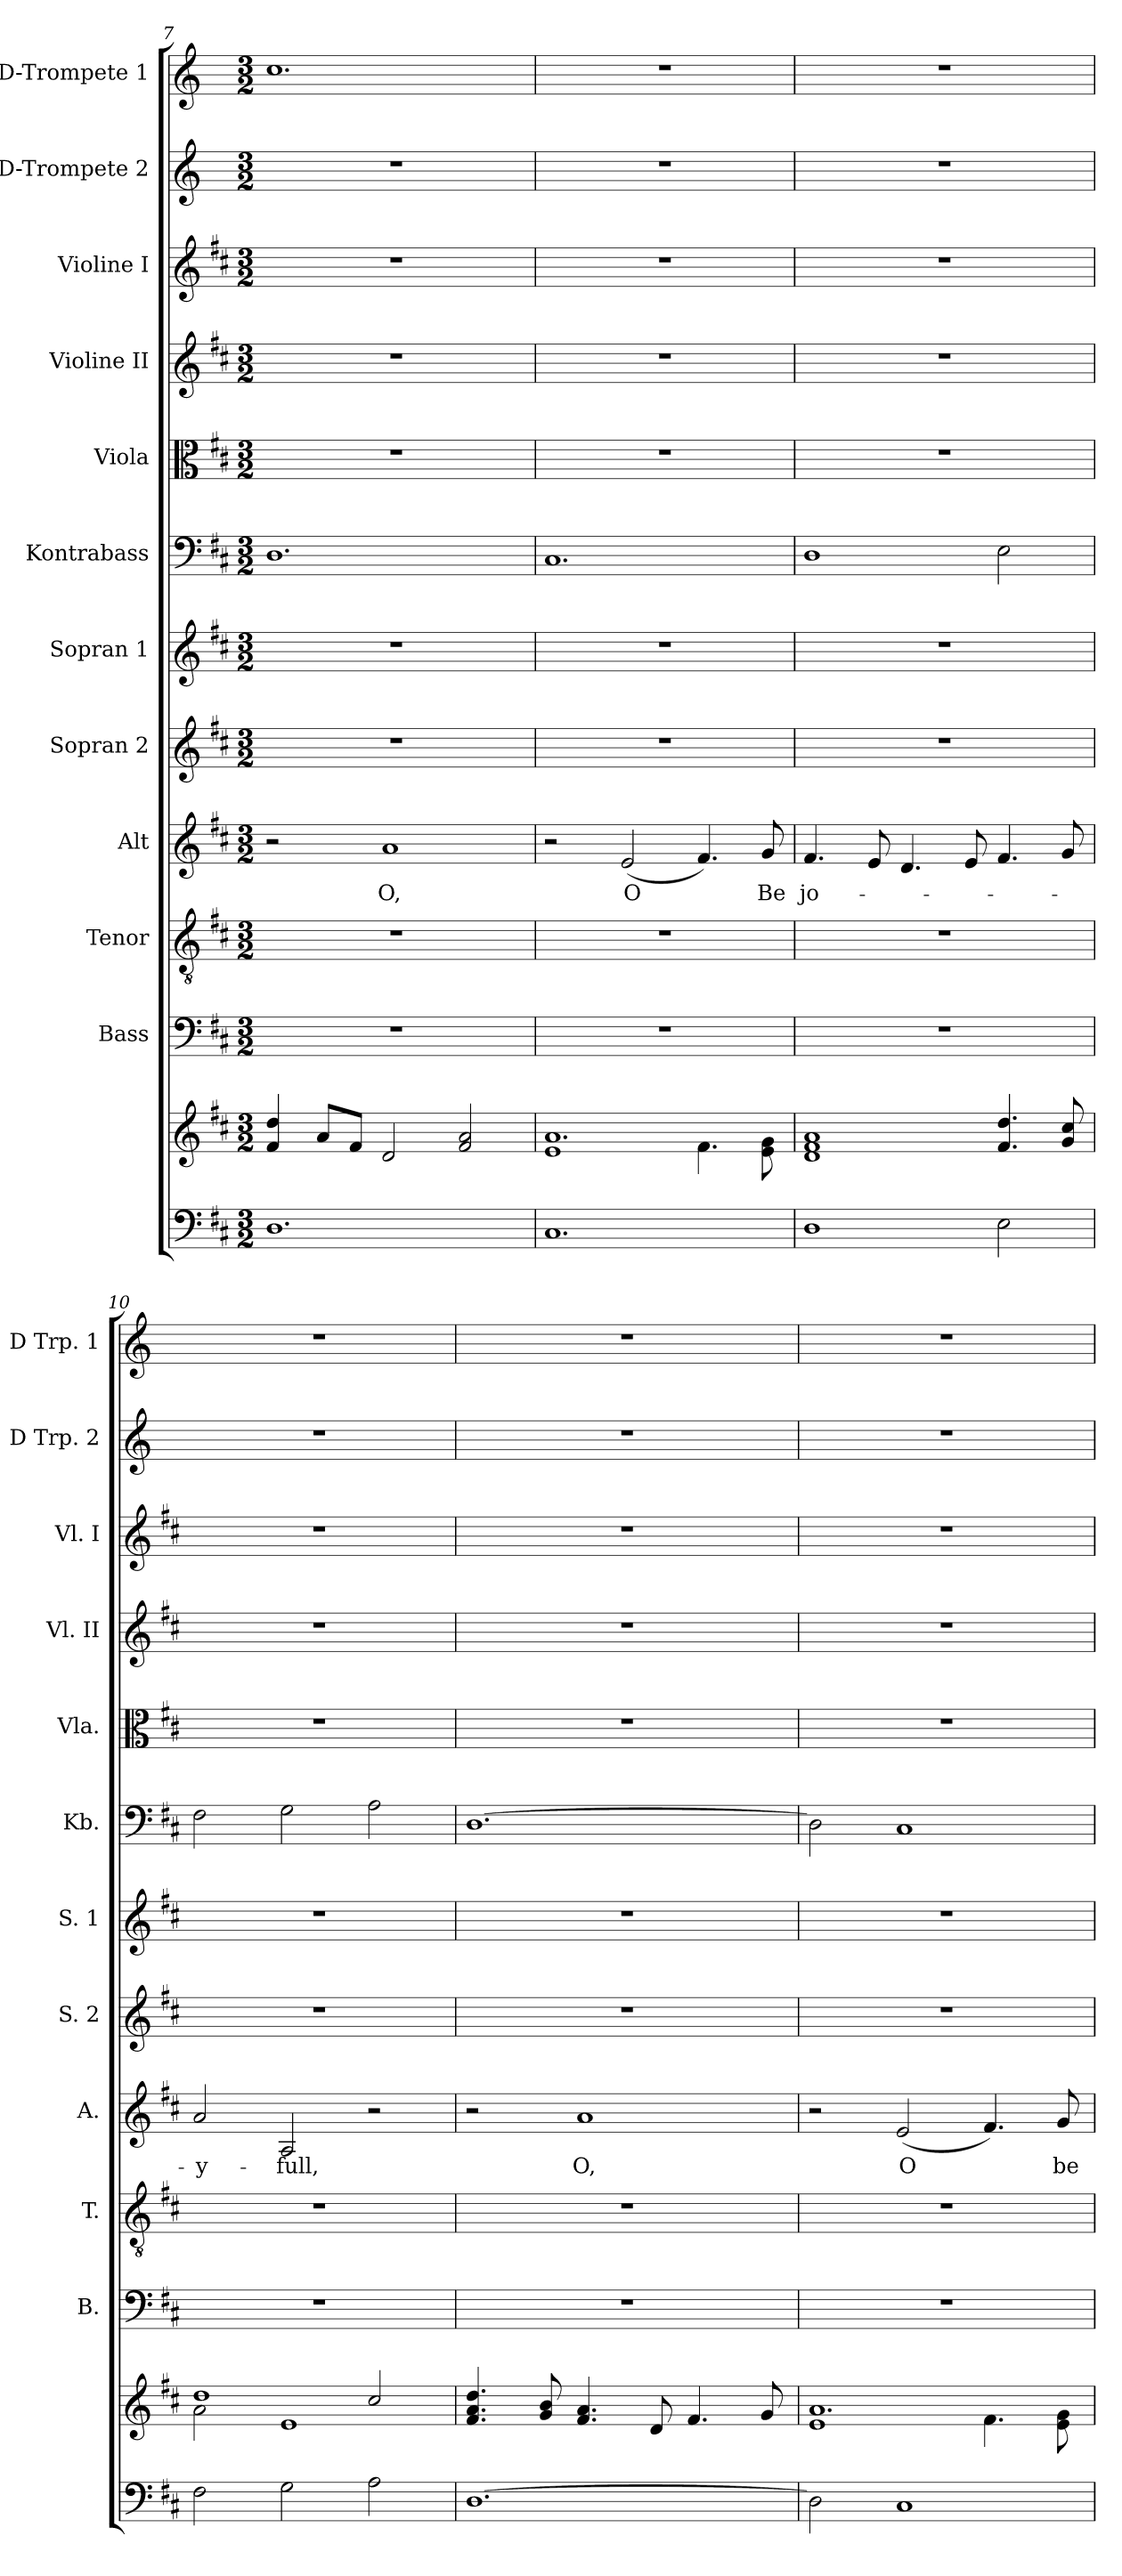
**kern	**kern	**kern	**kern	**kern	**text	**kern	**kern	**kern	**kern	**kern	**kern	**kern	**kern
*part12	*part12	*part11	*part10	*part9	*part9	*part8	*part7	*part6	*part5	*part4	*part3	*part2	*part1
*staff13	*staff12	*staff11	*staff10	*staff9	*staff9	*staff8	*staff7	*staff6	*staff5	*staff4	*staff3	*staff2	*staff1
*	*	*I"Bass	*I"Tenor	*I"Alt	*	*I"Sopran 2	*I"Sopran 1	*I"Kontrabass	*I"Viola	*I"Violine II	*I"Violine I	*I"D-Trompete 2	*I"D-Trompete 1
*	*	*I'B.	*I'T.	*I'A.	*	*I'S. 2	*I'S. 1	*I'Kb.	*I'Vla.	*I'Vl. II	*I'Vl. I	*I'D Trp. 2	*I'D Trp. 1
*clefF4	*clefG2	*clefF4	*clefGv2	*clefG2	*	*clefG2	*clefG2	*clefF4	*clefC3	*clefG2	*clefG2	*clefG2	*clefG2
*	*	*	*	*	*	*	*	*ITrd7c12	*	*	*	*ITrd1c2	*ITrd1c2
*k[f#c#]	*k[f#c#]	*k[f#c#]	*k[f#c#]	*k[f#c#]	*	*k[f#c#]	*k[f#c#]	*k[f#c#]	*k[f#c#]	*k[f#c#]	*k[f#c#]	*k[b-e-]	*k[b-e-]
*D:	*D:	*D:	*D:	*D:	*	*D:	*D:	*D:	*D:	*D:	*D:	*B-:	*B-:
*M3/2	*M3/2	*M3/2	*M3/2	*M3/2	*	*M3/2	*M3/2	*M3/2	*M3/2	*M3/2	*M3/2	*M3/2	*M3/2
=7	=7	=7	=7	=7	=7	=7	=7	=7	=7	=7	=7	=7	=7
1.D	4f#/ 4dd/	1.r	1.r	2r	.	1.r	1.r	1.DD	1.r	1.r	1.r	1.r	1.b-
.	8a/L	.	.	.	.	.	.	.	.	.	.	.	.
.	8f#/J	.	.	.	.	.	.	.	.	.	.	.	.
!	!	!	!	!	!LO:LY:b	!	!	!	!	!	!	!	!
.	2d/	.	.	1a	O,	.	.	.	.	.	.	.	.
.	2f#/ 2a/	.	.	.	.	.	.	.	.	.	.	.	.
=8	=8	=8	=8	=8	=8	=8	=8	=8	=8	=8	=8	=8	=8
*	*^	*	*	*	*	*	*	*	*	*	*	*	*
1.C#	1.a	1e	1.r	1.r	2r	.	1.r	1.r	1.CC#	1.r	1.r	1.r	1.r	1.r
!	!	!	!	!	!	!LO:LY:b	!	!	!	!	!	!	!	!
.	.	.	.	.	(<2e/	O	.	.	.	.	.	.	.	.
.	.	4.f#\	.	.	4.f#/)	.	.	.	.	.	.	.	.	.
!	!	!	!	!	!	!LO:LY:b	!	!	!	!	!	!	!	!
.	.	8e\ 8g\	.	.	8g/	Be	.	.	.	.	.	.	.	.
=9	=9	=9	=9	=9	=9	=9	=9	=9	=9	=9	=9	=9	=9	=9
!	!	!	!	!	!	!LO:LY:b	!	!	!	!	!	!	!	!
*	*v	*v	*	*	*	*	*	*	*	*	*	*	*	*
1D	1d 1f# 1a	1.r	1.r	4.f#/	jo-	1.r	1.r	1DD	1.r	1.r	1.r	1.r	1.r
.	.	.	.	8e/	.	.	.	.	.	.	.	.	.
.	.	.	.	4.d/	.	.	.	.	.	.	.	.	.
.	.	.	.	8e/	.	.	.	.	.	.	.	.	.
2E\	4.f#/ 4.dd/	.	.	4.f#/	.	.	.	2EE\	.	.	.	.	.
.	8g/ 8cc#/	.	.	8g/	.	.	.	.	.	.	.	.	.
=10	=10	=10	=10	=10	=10	=10	=10	=10	=10	=10	=10	=10	=10
*	*^	*	*	*	*	*	*	*	*	*	*	*	*
!	!	!	!	!	!	!LO:LY:b	!	!	!	!	!	!	!	!
2F#\	1dd	2a\	1.r	1.r	2a/	-y-	1.r	1.r	2FF#\	1.r	1.r	1.r	1.r	1.r
!	!	!	!	!	!	!LO:LY:b	!	!	!	!	!	!	!	!
2G\	.	1e	.	.	2A/	-full,	.	.	2GG\	.	.	.	.	.
2A\	2cc#/	.	.	.	2r	.	.	.	2AA\	.	.	.	.	.
*	*v	*v	*	*	*	*	*	*	*	*	*	*	*	*
=11	=11	=11	=11	=11	=11	=11	=11	=11	=11	=11	=11	=11	=11
[1.D	4.f#/ 4.a/ 4.dd/	1.r	1.r	2r	.	1.r	1.r	[1.DD	1.r	1.r	1.r	1.r	1.r
.	8g/ 8b/	.	.	.	.	.	.	.	.	.	.	.	.
!	!	!	!	!	!LO:LY:b	!	!	!	!	!	!	!	!
.	4.f#/ 4.a/	.	.	1a	O,	.	.	.	.	.	.	.	.
.	8d/	.	.	.	.	.	.	.	.	.	.	.	.
.	4.f#/	.	.	.	.	.	.	.	.	.	.	.	.
.	8g/	.	.	.	.	.	.	.	.	.	.	.	.
!!LO:PB:g=z
=12	=12	=12	=12	=12	=12	=12	=12	=12	=12	=12	=12	=12	=12
*	*^	*	*	*	*	*	*	*	*	*	*	*	*
2D\]	1.a	1e	1.r	1.r	2r	.	1.r	1.r	2DD\]	1.r	1.r	1.r	1.r	1.r
!	!	!	!	!	!	!LO:LY:b	!	!	!	!	!	!	!	!
1C#	.	.	.	.	(<2e/	O	.	.	1CC#	.	.	.	.	.
.	.	4.f#\	.	.	4.f#/)	.	.	.	.	.	.	.	.	.
!	!	!	!	!	!	!LO:LY:b	!	!	!	!	!	!	!	!
.	.	8e\ 8g\	.	.	8g/	be	.	.	.	.	.	.	.	.
*	*v	*v	*	*	*	*	*	*	*	*	*	*	*	*
=	=	=	=	=	=	=	=	=	=	=	=	=	=
*-	*-	*-	*-	*-	*-	*-	*-	*-	*-	*-	*-	*-	*-
